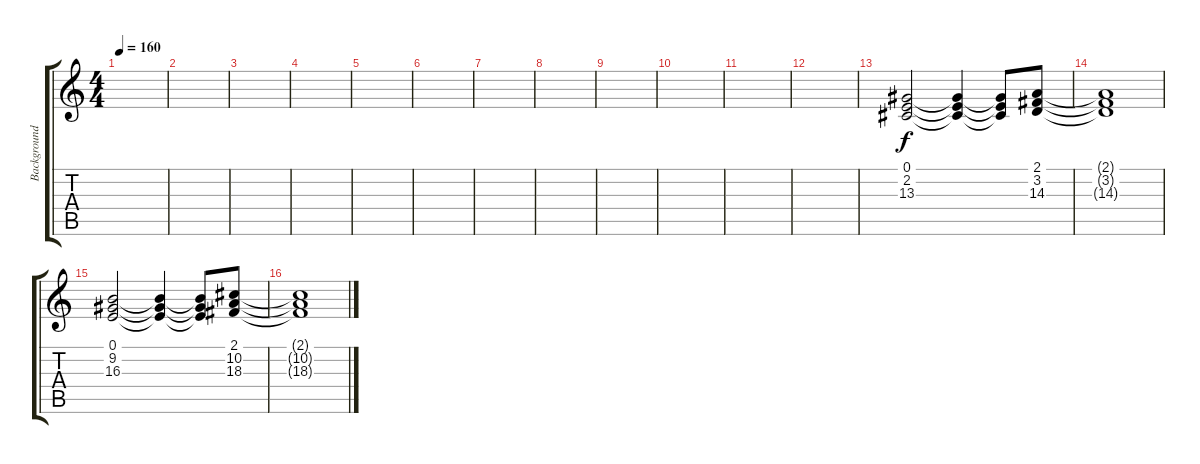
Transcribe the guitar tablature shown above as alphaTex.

\track ("Background 2" "Background") {instrument stringensemble1}
\staff {score tabs}
\tuning (E4 B3 G3 D3 A2 E2) {hide}
\ts (4 4)
\tempo 160
\clef g2
\ks c
|
|
|
|
|
|
|
|
|
|
|
|
(0.1 2.2 13.3).2 (0.1{t} 2.2{t} 13.3{t}).4 (0.1{t} 2.2{t} 13.3{t}).8 (2.1 3.2 14.3).8 |
(2.1{t} 3.2{t} 14.3{t}).1 |
(0.1 9.2 16.3).2 (0.1{t} 9.2{t} 16.3{t}).4 (0.1{t} 9.2{t} 16.3{t}).8 (2.1 10.2 18.3).8 |
(2.1{t} 10.2{t} 18.3{t}).1
